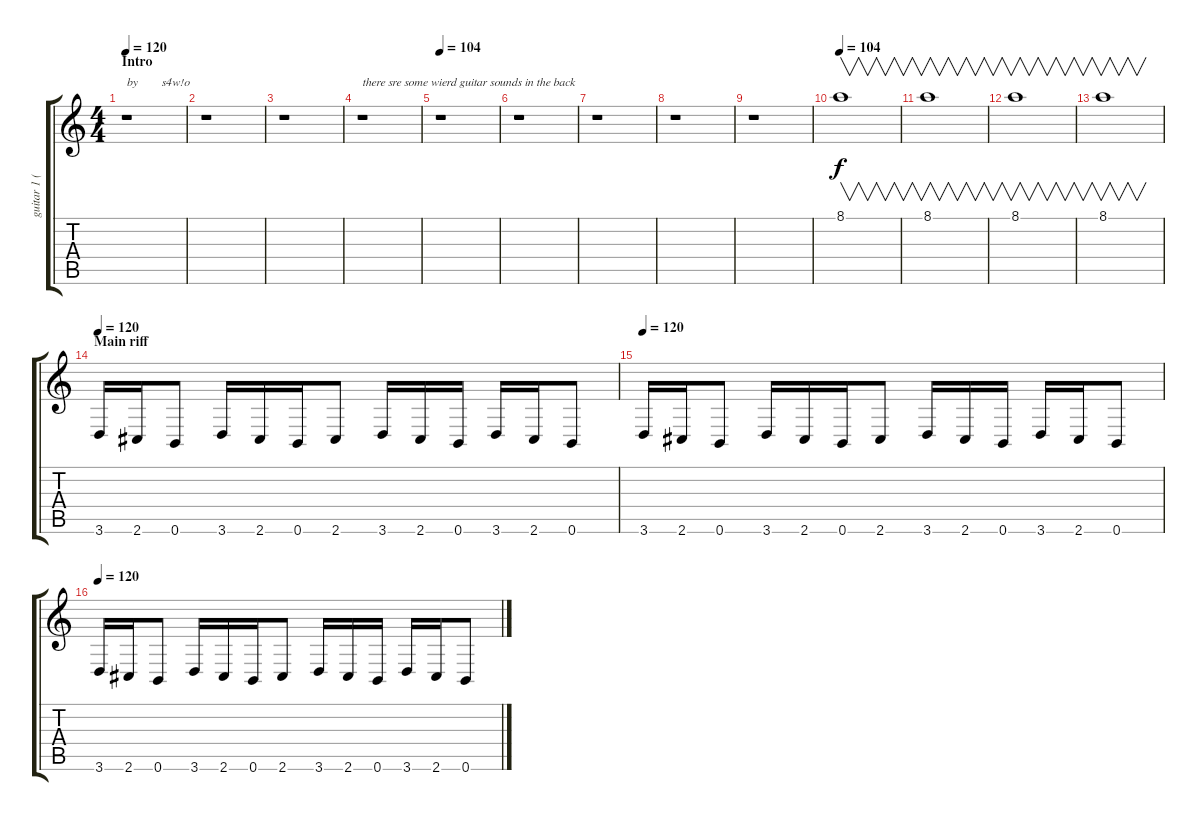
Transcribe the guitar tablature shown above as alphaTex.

\track ("guitar 1 ( Max Cavalera )" "guitar 1 (") {instrument overdrivenguitar}
\staff {score tabs}
\tuning (Db4 Ab3 E3 B2 Gb2 B1) {hide}
\ts (4 4)
\section ("" "Intro")
\tempo 120
\tempo 104
\tempo 120
\clef g2
\ks c
r.1{txt "by        s4w!o  " dy f instrument overdrivenguitar} |
r.1 |
r.1 |
r.1{txt "there sre some wierd guitar sounds in the back"} |
\tempo 104
r.1 |
r.1 |
r.1 |
r.1 |
r.1 |
\tempo 104
8.1.1{v volume 7} |
8.1.1{v volume 10} |
8.1.1{v volume 12} |
8.1.1{v volume 15} |
\section ("" "Main riff")
\tempo 120
3.6.16{volume 15} 2.6.16 0.6.8 3.6.16 2.6.16 0.6.16 2.6.8 3.6.16 2.6.16 0.6.16 3.6.16 2.6.16 0.6.8 |
\tempo 120
3.6.16{volume 15} 2.6.16 0.6.8 3.6.16 2.6.16 0.6.16 2.6.8 3.6.16 2.6.16 0.6.16 3.6.16 2.6.16 0.6.8 |
\tempo 120
3.6.16{volume 15} 2.6.16 0.6.8 3.6.16 2.6.16 0.6.16 2.6.8 3.6.16 2.6.16 0.6.16 3.6.16 2.6.16 0.6.8
